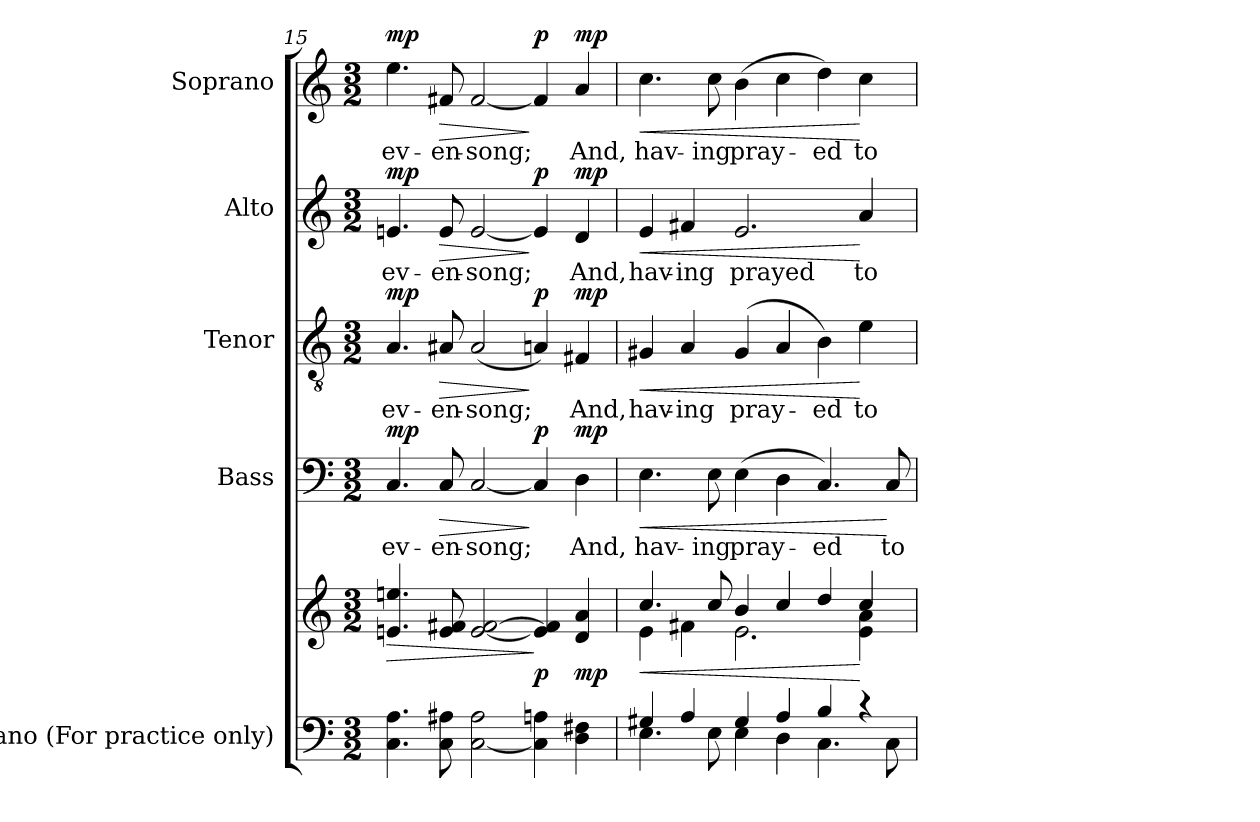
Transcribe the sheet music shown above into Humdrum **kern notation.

**kern	**kern	**dynam	**kern	**text	**dynam	**kern	**text	**dynam	**kern	**text	**dynam	**kern	**text	**dynam
*part5	*part5	*part5	*part4	*part4	*part4	*part3	*part3	*part3	*part2	*part2	*part2	*part1	*part1	*part1
*staff6	*staff5	*staff5/6	*staff4	*staff4	*staff4	*staff3	*staff3	*staff3	*staff2	*staff2	*staff2	*staff1	*staff1	*staff1
*I"Piano (For practice only)	*	*	*I"Bass	*	*	*I"Tenor	*	*	*I"Alto	*	*	*I"Soprano	*	*
*I'Pno.	*	*	*I'B.	*	*	*I'T.	*	*	*I'A.	*	*	*I'S.	*	*
*clefF4	*clefG2	*	*clefF4	*	*	*clefGv2	*	*	*clefG2	*	*	*clefG2	*	*
*	*	*	*	*	*	*ITrd7c12	*	*	*	*	*	*	*	*
*k[]	*k[]	*	*k[]	*	*	*k[]	*	*	*k[]	*	*	*k[]	*	*
*C:	*C:	*	*C:	*	*	*C:	*	*	*C:	*	*	*C:	*	*
*M3/2	*M3/2	*	*M3/2	*	*	*M3/2	*	*	*M3/2	*	*	*M3/2	*	*
=15	=15	=15	=15	=15	=15	=15	=15	=15	=15	=15	=15	=15	=15	=15
!	!	!LO:HP:b	!	!	!	!	!	!	!	!	!	!	!	!
!	!	!	!	!LO:LY:b:color=#000000	!	!	!	!	!	!	!	!	!	!
!	!	!	!	!	!	!	!LO:LY:b:color=#000000	!	!	!	!	!	!	!
!	!	!	!	!	!	!	!	!	!	!LO:LY:b:color=#000000	!	!	!	!
!	!	!	!	!	!	!	!	!	!	!	!	!	!LO:LY:b:color=#000000	!
4.Ci\ 4.Ai	4.eni/ 4.eeni	>	4.Ci/	ev-	mp	4.AAi/	ev-	mp	4.eni/	ev-	mp	4.eei\	ev-	mp
!	!	!	!	!LO:LY:b:color=#000000	!LO:HP:b	!	!	!	!	!	!	!	!	!
!	!	!	!	!	!	!	!LO:LY:b:color=#000000	!LO:HP:b	!	!	!	!	!	!
!	!	!	!	!	!	!	!	!	!	!LO:LY:b:color=#000000	!LO:HP:b	!	!	!
!	!	!	!	!	!	!	!	!	!	!	!	!	!LO:LY:b:color=#000000	!LO:HP:b
8Ci\ 8A#Xi	8ei/ 8f#Xi	.	8Ci/	-en-	>	8AA#Xi/	-en-	>	8ei/	-en-	>	8f#Xi/	-en-	>
!	!	!	!	!LO:LY:b:color=#000000	!	!	!	!	!	!	!	!	!	!
!	!	!	!	!	!	!	!LO:LY:b:color=#000000	!	!	!	!	!	!	!
!	!	!	!	!	!	!	!	!	!	!LO:LY:b:color=#000000	!	!	!	!
!	!	!	!	!	!	!	!	!	!	!	!	!	!LO:LY:b:color=#000000	!
[<2Ci\ 2A#i	[<2ei/ [>2f#i	.	[<2Ci/	-song;	.	(2AA#i/	-song;	.	[<2ei/	-song;	.	[<2f#i/	-song;	.
4Ci\] 4Ani	4ei/] 4f#i]	] p	4Ci/]	.	] p	4AAni/)	.	] p	4ei/]	.	] p	4f#i/]	.	] p
!	!	!	!	!LO:LY:b:color=#000000	!	!	!	!	!	!	!	!	!	!
!	!	!	!	!	!	!	!LO:LY:b:color=#000000	!	!	!	!	!	!	!
!	!	!	!	!	!	!	!	!	!	!LO:LY:b:color=#000000	!	!	!	!
!	!	!	!	!	!	!	!	!	!	!	!	!	!LO:LY:b:color=#000000	!
4Di\ 4F#Xi	4di/ 4ai	mp	4Di\	And,	mp	4FF#Xi/	And,	mp	4di/	And,	mp	4ai/	And,	mp
!!LO:LB:g=z
=16	=16	=16	=16	=16	=16	=16	=16	=16	=16	=16	=16	=16	=16	=16
*^	*^	*	*	*	*	*	*	*	*	*	*	*	*	*
!	!	!	!	!LO:HP:b	!	!	!	!	!	!	!	!	!	!	!	!
!	!	!	!	!	!	!LO:LY:b:color=#000000	!LO:HP:b	!	!	!	!	!	!	!	!	!
!	!	!	!	!	!	!	!	!	!LO:LY:b:color=#000000	!LO:HP:b	!	!	!	!	!	!
!	!	!	!	!	!	!	!	!	!	!	!	!LO:LY:b:color=#000000	!LO:HP:b	!	!	!
!	!	!	!	!	!	!	!	!	!	!	!	!	!	!	!LO:LY:b:color=#000000	!LO:HP:b
4G#Xi/	4.Ei\	4.cci/	4ei\	<	4.Ei\	hav-	<	4GG#Xi/	hav-	<	4ei/	hav-	<	4.cci\	hav-	<
!	!	!	!	!	!	!	!	!	!LO:LY:b:color=#000000	!	!	!	!	!	!	!
!	!	!	!	!	!	!	!	!	!	!	!	!LO:LY:b:color=#000000	!	!	!	!
4Ai/	.	.	4f#Xi\	.	.	.	.	4AAi/	-ing	.	4f#Xi/	-ing	.	.	.	.
!	!	!	!	!	!	!LO:LY:b:color=#000000	!	!	!	!	!	!	!	!	!	!
!	!	!	!	!	!	!	!	!	!	!	!	!	!	!	!LO:LY:b:color=#000000	!
.	8Ei\	8cci/	.	.	8Ei\	-ing	.	.	.	.	.	.	.	8cci\	-ing	.
!	!	!	!	!	!	!LO:LY:b:color=#000000	!	!	!	!	!	!	!	!	!	!
!	!	!	!	!	!	!	!	!	!LO:LY:b:color=#000000	!	!	!	!	!	!	!
!	!	!	!	!	!	!	!	!	!	!	!	!LO:LY:b:color=#000000	!	!	!	!
!	!	!	!	!	!	!	!	!	!	!	!	!	!	!	!LO:LY:b:color=#000000	!
4G#i/	4Ei\	4bi/	2.ei\	.	(4Ei\	pray-	.	(4GG#i/	pray-	.	2.ei/	prayed	.	(4bi\	pray-	.
4Ai/	4Di\	4cci/	.	.	4Di\	.	.	4AAi/	.	.	.	.	.	4cci\	.	.
!	!	!	!	!	!	!LO:LY:b:color=#000000	!	!	!	!	!	!	!	!	!	!
!	!	!	!	!	!	!	!	!	!LO:LY:b:color=#000000	!	!	!	!	!	!	!
!	!	!	!	!	!	!	!	!	!	!	!	!	!	!	!LO:LY:b:color=#000000	!
4Bi/	4.Ci\	4ddi/	.	.	4.Ci/)	-ed	.	4BBi\)	-ed	.	.	.	.	4ddi\)	-ed	.
!	!	!	!	!	!	!	!	!	!LO:LY:b:color=#000000	!	!	!	!	!	!	!
!	!	!	!	!	!	!	!	!	!	!	!	!LO:LY:b:color=#000000	!	!	!	!
!	!	!	!	!	!	!	!	!	!	!	!	!	!	!	!LO:LY:b:color=#000000	!
4r	.	4cci/	4ei\ 4ai	[	.	.	.	4Ei\	to-	[	4ai/	to-	[	4cci\	to-	[
!	!	!	!	!	!	!LO:LY:b:color=#000000	!	!	!	!	!	!	!	!	!	!
.	8Ci\	.	.	.	8Ci/	to-	[	.	.	.	.	.	.	.	.	.
*v	*v	*	*	*	*	*	*	*	*	*	*	*	*	*	*	*
*	*v	*v	*	*	*	*	*	*	*	*	*	*	*	*	*
=	=	=	=	=	=	=	=	=	=	=	=	=	=	=
*-	*-	*-	*-	*-	*-	*-	*-	*-	*-	*-	*-	*-	*-	*-
